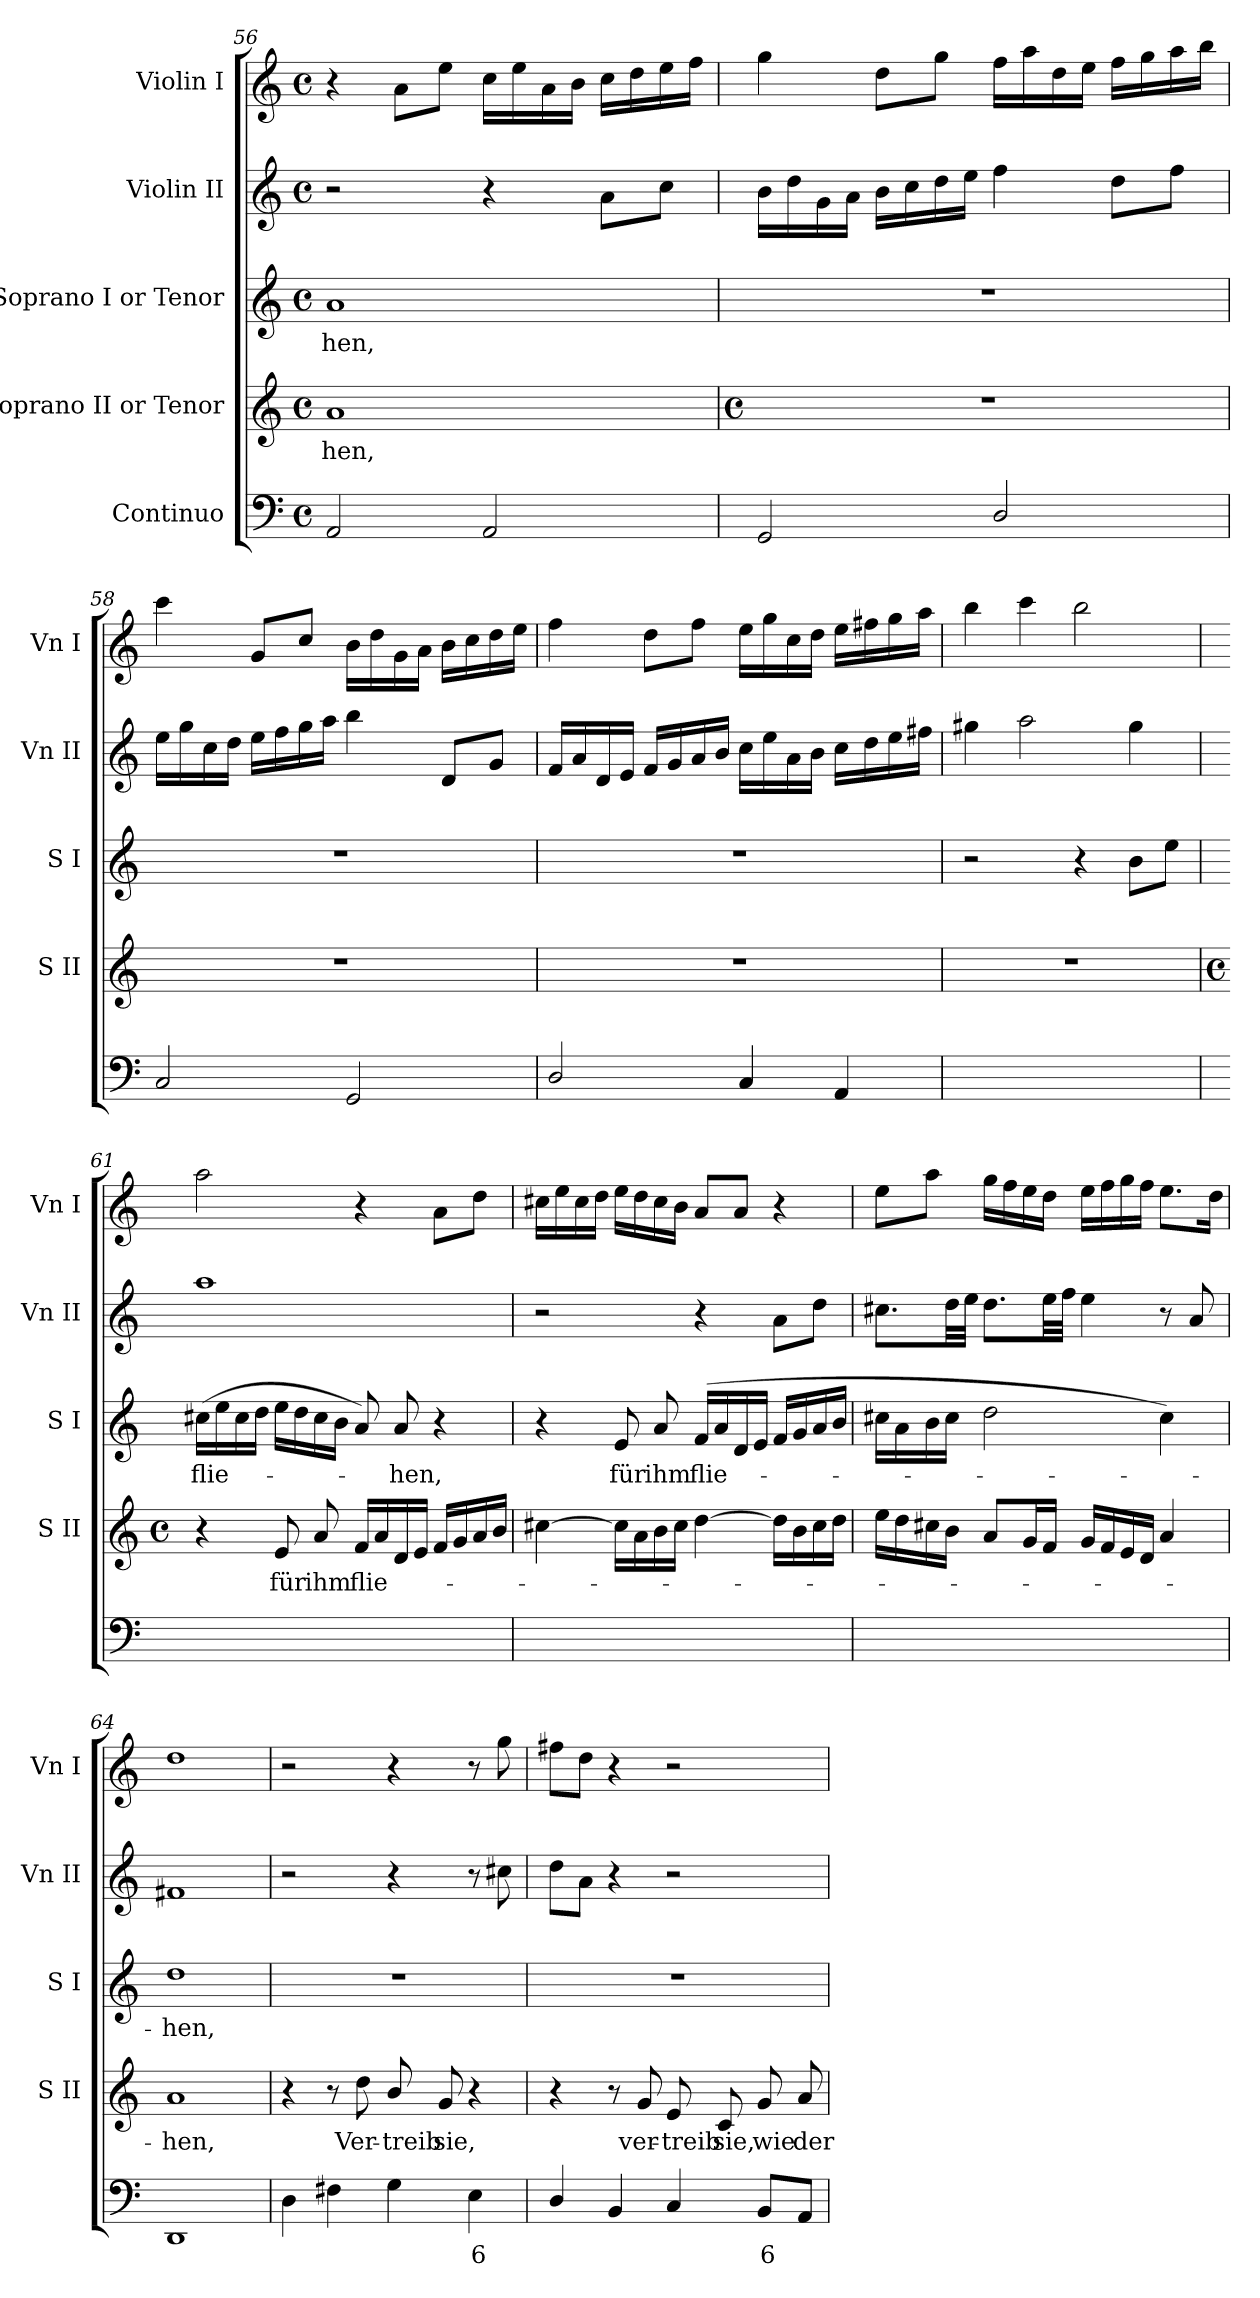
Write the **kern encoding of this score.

**kern	**text	**text	**kern	**text	**kern	**text	**kern	**kern
*part5	*part5	*part5	*part4	*part4	*part3	*part3	*part2	*part1
*staff5	*staff5	*staff5	*staff4	*staff4	*staff3	*staff3	*staff2	*staff1
*I"Continuo	*	*	*I"Soprano II or Tenor	*	*I"Soprano I or Tenor	*	*I"Violin II	*I"Violin I
*	*	*	*I'S II	*	*I'S I	*	*I'Vn II	*I'Vn I
*clefF4	*	*	*clefG2	*	*clefG2	*	*clefG2	*clefG2
*k[]	*	*	*k[]	*	*k[]	*	*k[]	*k[]
*C:	*	*	*C:	*	*C:	*	*C:	*C:
*M4/4	*	*	*M4/4	*	*M4/4	*	*M4/4	*M4/4
*met(c)	*	*	*met(c)	*	*met(c)	*	*met(c)	*met(c)
=56	=56	=56	=56	=56	=56	=56	=56	=56
!	!	!	!	!LO:LY:b	!	!LO:LY:b	!	!
2AA	.	.	1a	hen,	1a	hen,	2r	4r
.	.	.	.	.	.	.	.	8aL
.	.	.	.	.	.	.	.	8eeJ
2AA	.	.	.	.	.	.	4r	16ccLL
.	.	.	.	.	.	.	.	16ee
.	.	.	.	.	.	.	.	16a
.	.	.	.	.	.	.	.	16bJJ
.	.	.	.	.	.	.	8aL	16ccLL
.	.	.	.	.	.	.	.	16dd
.	.	.	.	.	.	.	8ccJ	16ee
.	.	.	.	.	.	.	.	16ffJJ
!!LO:LB:g=z
=57	=57	=57	=57	=57	=57	=57	=57	=57
*	*	*	*M4/4	*	*	*	*	*
*	*	*	*met(c)	*	*	*	*	*
2GG	.	.	1r	.	1r	.	16bLL	4gg
.	.	.	.	.	.	.	16dd	.
.	.	.	.	.	.	.	16g	.
.	.	.	.	.	.	.	16aJJ	.
.	.	.	.	.	.	.	16bLL	8ddL
.	.	.	.	.	.	.	16cc	.
.	.	.	.	.	.	.	16dd	8ggJ
.	.	.	.	.	.	.	16eeJJ	.
2D/	.	.	.	.	.	.	4ff	16ffLL
.	.	.	.	.	.	.	.	16aa
.	.	.	.	.	.	.	.	16dd
.	.	.	.	.	.	.	.	16eeJJ
.	.	.	.	.	.	.	8ddL	16ffLL
.	.	.	.	.	.	.	.	16gg
.	.	.	.	.	.	.	8ffJ	16aa
.	.	.	.	.	.	.	.	16bbJJ
=58	=58	=58	=58	=58	=58	=58	=58	=58
2C	.	.	1r	.	1r	.	16eeLL	4ccc
.	.	.	.	.	.	.	16gg	.
.	.	.	.	.	.	.	16cc	.
.	.	.	.	.	.	.	16ddJJ	.
.	.	.	.	.	.	.	16eeLL	8gL
.	.	.	.	.	.	.	16ff	.
.	.	.	.	.	.	.	16gg	8ccJ
.	.	.	.	.	.	.	16aaJJ	.
2GG	.	.	.	.	.	.	4bb	16bLL
.	.	.	.	.	.	.	.	16dd
.	.	.	.	.	.	.	.	16g
.	.	.	.	.	.	.	.	16aJJ
.	.	.	.	.	.	.	8dL	16bLL
.	.	.	.	.	.	.	.	16cc
.	.	.	.	.	.	.	8gJ	16dd
.	.	.	.	.	.	.	.	16eeJJ
=59	=59	=59	=59	=59	=59	=59	=59	=59
2D/	.	.	1r	.	1r	.	16fLL	4ff
.	.	.	.	.	.	.	16a	.
.	.	.	.	.	.	.	16d	.
.	.	.	.	.	.	.	16eJJ	.
.	.	.	.	.	.	.	16fLL	8ddL
.	.	.	.	.	.	.	16g	.
.	.	.	.	.	.	.	16a	8ffJ
.	.	.	.	.	.	.	16bJJ	.
4C	.	.	.	.	.	.	16ccLL	16eeLL
.	.	.	.	.	.	.	16ee	16gg
.	.	.	.	.	.	.	16a	16cc
.	.	.	.	.	.	.	16bJJ	16ddJJ
4AA	.	.	.	.	.	.	16ccLL	16eeLL
.	.	.	.	.	.	.	16dd	16ff#X
.	.	.	.	.	.	.	16ee	16gg
.	.	.	.	.	.	.	16ff#XJJ	16aaJJ
=60	=60	=60	=60	=60	=60	=60	=60	=60
!	!LO:LY:b	!	!	!	!	!	!	!
[4Eyy	6	.	1r	.	2r	.	4gg#X	4bb
!	!	!LO:LY:b	!	!	!	!	!	!
4Eyy_	.	4	.	.	.	.	2aa	4ccc
!	!	!LO:LY:b	!	!	!	!	!	!
4Eyy_	.	4	.	.	4r	.	.	2bb
4Eyy]	.	.	.	.	8bL	.	4gg#	.
.	.	.	.	.	8eeJ	.	.	.
!!LO:LB:g=z
=61	=61	=61	=61	=61	=61	=61	=61	=61
*	*	*	*k[]	*	*	*	*	*
*	*	*	*C:	*	*	*	*	*
*	*	*	*M4/4	*	*	*	*	*
*	*	*	*met(c)	*	*	*	*	*
!	!LO:LY:b	!	!	!	!	!LO:LY:b	!	!
[2AAyy	5	.	4r	.	(>16cc#XLL	flie-	1aa	2aa
.	.	.	.	.	16ee	.	.	.
.	.	.	.	.	16cc#	.	.	.
.	.	.	.	.	16ddJJ	.	.	.
!	!	!	!	!LO:LY:b	!	!	!	!
.	.	.	8e	für	16eeLL	.	.	.
.	.	.	.	.	16dd	.	.	.
!	!	!	!	!LO:LY:b	!	!	!	!
.	.	.	8a	ihm	16cc#	.	.	.
.	.	.	.	.	16bJJ	.	.	.
!	!LO:LY:b	!LO:LY:b	!	!LO:LY:b	!	!	!	!
2AAyy]	6	4	16fLL	flie-	8a)	.	.	4r
.	.	.	16a	.	.	.	.	.
!	!	!	!	!	!	!LO:LY:b	!	!
.	.	.	16d	.	8a	hen,	.	.
.	.	.	16eJJ	.	.	.	.	.
.	.	.	16fLL	.	4r	.	.	8aL
.	.	.	16g	.	.	.	.	.
.	.	.	16a	.	.	.	.	8ddJ
.	.	.	16bJJ	.	.	.	.	.
=62	=62	=62	=62	=62	=62	=62	=62	=62
!	!LO:LY:b	!	!	!	!	!	!	!
[2AAyy	5	.	[4cc#X	.	4r	.	2r	16cc#XLL
.	.	.	.	.	.	.	.	16ee
.	.	.	.	.	.	.	.	16cc#
.	.	.	.	.	.	.	.	16ddJJ
!	!	!	!	!	!	!LO:LY:b	!	!
.	.	.	16cc#LL]	.	8e	für	.	16eeLL
.	.	.	16a	.	.	.	.	16dd
!	!	!	!	!	!	!LO:LY:b	!	!
.	.	.	16b	.	8a	ihm	.	16cc#
.	.	.	16cc#JJ	.	.	.	.	16bJJ
!	!LO:LY:b	!LO:LY:b	!	!	!	!LO:LY:b	!	!
2AAyy]	6	4	[4dd	.	(<16fLL	flie-	4r	8aL
.	.	.	.	.	16a	.	.	.
.	.	.	.	.	16d	.	.	8aJ
.	.	.	.	.	16eJJ	.	.	.
.	.	.	16ddLL]	.	16fLL	.	8aL	4r
.	.	.	16b	.	16g	.	.	.
.	.	.	16cc#	.	16a	.	8ddJ	.
.	.	.	16ddJJ	.	16bJJ	.	.	.
=63	=63	=63	=63	=63	=63	=63	=63	=63
[4AAyy	.	.	16eeLL	.	16cc#XLL	.	8.cc#XL	8eeL
.	.	.	16dd	.	16a	.	.	.
.	.	.	16cc#X	.	16b	.	.	8aaJ
.	.	.	16bJJ	.	16cc#JJ	.	32ddLL	.
.	.	.	.	.	.	.	32eeJJJ	.
!	!LO:LY:b	!	!	!	!	!	!	!
2AAyy_	4	.	8aL	.	2dd	.	8.ddL	16ggLL
.	.	.	.	.	.	.	.	16ff
.	.	.	16gL	.	.	.	.	16ee
.	.	.	16fJJ	.	.	.	32eeLL	16ddJJ
.	.	.	.	.	.	.	32ffJJJ	.
.	.	.	16gLL	.	.	.	4ee	16eeLL
.	.	.	16f	.	.	.	.	16ff
.	.	.	16e	.	.	.	.	16gg
.	.	.	16dJJ	.	.	.	.	16ffJJ
4AAyy]	.	.	4a	.	4cc#)	.	8r	8.eeL
.	.	.	.	.	.	.	8a	.
.	.	.	.	.	.	.	.	16ddJ
=64	=64	=64	=64	=64	=64	=64	=64	=64
!	!	!	!	!LO:LY:b	!	!LO:LY:b	!	!
1DD	.	.	1a	hen,	1dd	hen,	1f#X	1dd
!!LO:LB:g=z
=65	=65	=65	=65	=65	=65	=65	=65	=65
4D	.	.	4r	.	1r	.	2r	2r
4F#X	.	.	8r	.	.	.	.	.
!	!	!	!	!LO:LY:b	!	!	!	!
.	.	.	8dd	Ver-	.	.	.	.
!	!	!	!	!LO:LY:b	!	!	!	!
4G	.	.	8b/	-treib	.	.	4r	4r
!	!	!	!	!LO:LY:b	!	!	!	!
.	.	.	8g	sie,	.	.	.	.
!	!LO:LY:b	!	!	!	!	!	!	!
4E	6	.	4r	.	.	.	8r	8r
.	.	.	.	.	.	.	8cc#X	8gg
=66	=66	=66	=66	=66	=66	=66	=66	=66
4D/	.	.	4r	.	1r	.	8ddL	8ff#XL
.	.	.	.	.	.	.	8aJ	8ddJ
4BB	.	.	8r	.	.	.	4r	4r
!	!	!	!	!LO:LY:b	!	!	!	!
.	.	.	8g	ver-	.	.	.	.
!	!	!	!	!LO:LY:b	!	!	!	!
4C	.	.	8e	-treib	.	.	2r	2r
!	!	!	!	!LO:LY:b	!	!	!	!
.	.	.	8c	sie,	.	.	.	.
!	!LO:LY:b	!	!	!LO:LY:b	!	!	!	!
8BBL	6	.	8g	wie	.	.	.	.
!	!	!	!	!LO:LY:b	!	!	!	!
8AAJ	.	.	8a	der	.	.	.	.
=	=	=	=	=	=	=	=	=
*-	*-	*-	*-	*-	*-	*-	*-	*-
